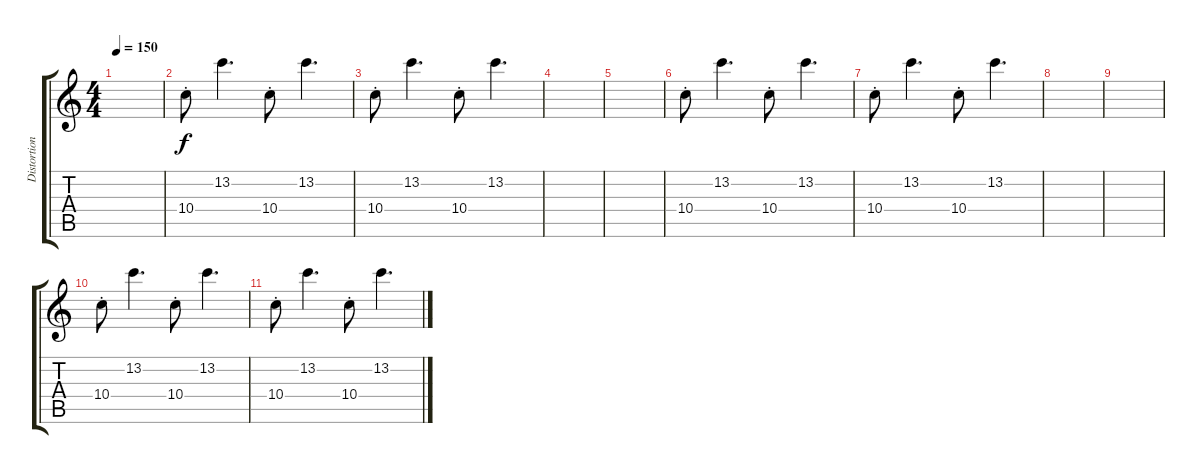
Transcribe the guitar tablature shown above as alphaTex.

\track ("Distortion Guitar (Left)" "Distortion") {instrument distortionguitar}
\staff {score tabs}
\tuning (E4 B3 G3 D3 A2 E2) {hide}
\ts (4 4)
\tempo 150
\clef g2
\ks c
|
10.4{st}.8 13.2.4{d} 10.4{st}.8 13.2.4{d} |
10.4{st}.8 13.2.4{d} 10.4{st}.8 13.2.4{d} |
|
|
10.4{st}.8 13.2.4{d} 10.4{st}.8 13.2.4{d} |
10.4{st}.8 13.2.4{d} 10.4{st}.8 13.2.4{d} |
|
|
10.4{st}.8 13.2.4{d} 10.4{st}.8 13.2.4{d} |
10.4{st}.8 13.2.4{d} 10.4{st}.8 13.2.4{d}
